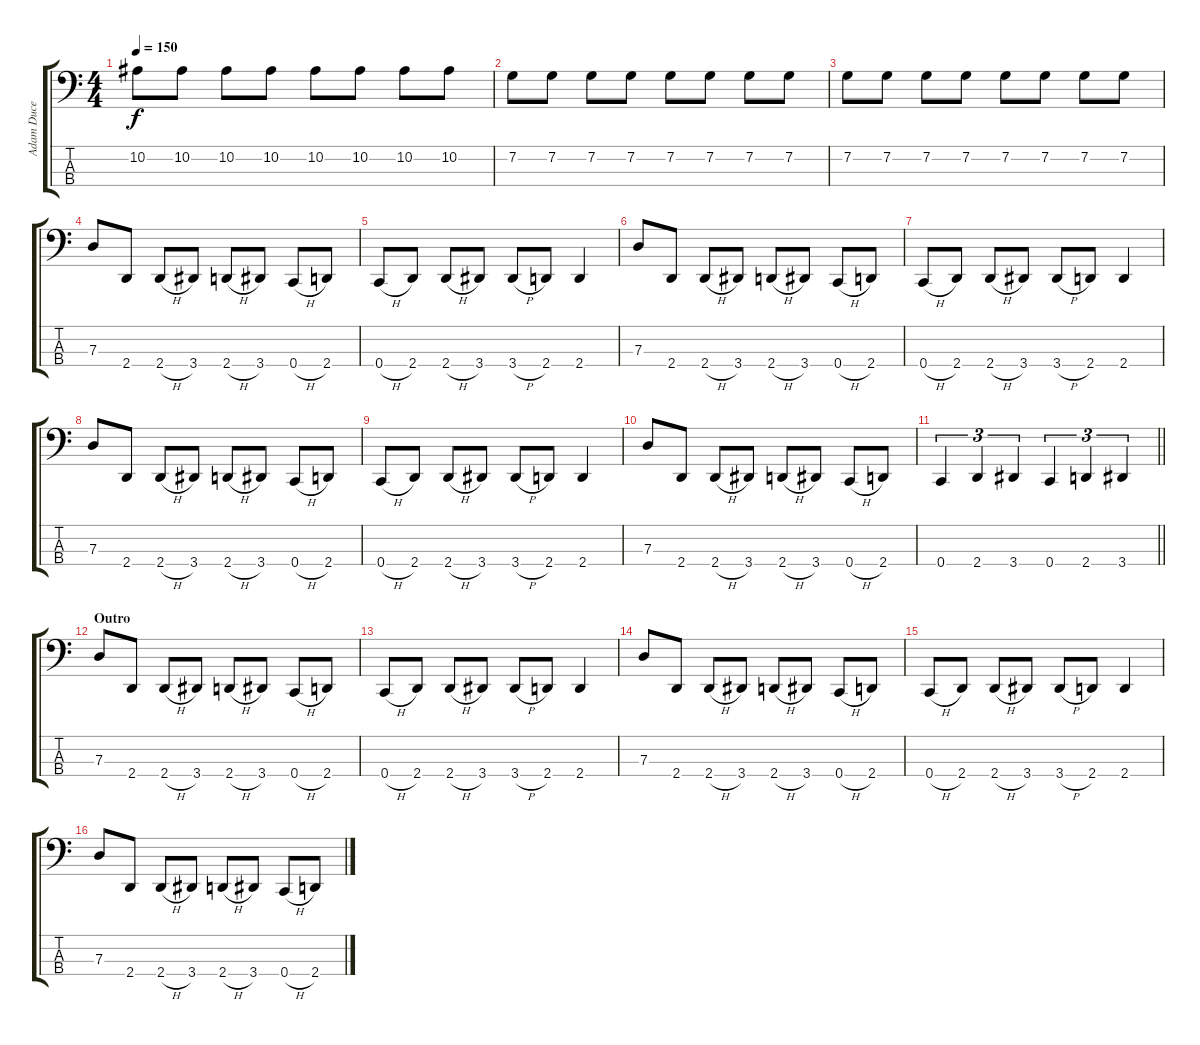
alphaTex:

\track ("Adam Duce" "Adam Duce") {instrument electricbasspick}
\staff {score tabs}
\tuning (F2 C2 G1 C1) {hide}
\ts (4 4)
\tempo 150
\clef f4
\ks c
10.2.8{dy f} 10.2.8 10.2.8 10.2.8 10.2.8 10.2.8 10.2.8 10.2.8 |
7.2.8 7.2.8 7.2.8 7.2.8 7.2.8 7.2.8 7.2.8 7.2.8 |
7.2.8 7.2.8 7.2.8 7.2.8 7.2.8 7.2.8 7.2.8 7.2.8 |
7.3.8 2.4.8 2.4{h}.8 3.4.8 2.4{h}.8 3.4.8 0.4{h}.8 2.4.8 |
0.4{h}.8 2.4.8 2.4{h}.8 3.4.8 3.4{h}.8 2.4.8 2.4.4 |
7.3.8 2.4.8 2.4{h}.8 3.4.8 2.4{h}.8 3.4.8 0.4{h}.8 2.4.8 |
0.4{h}.8 2.4.8 2.4{h}.8 3.4.8 3.4{h}.8 2.4.8 2.4.4 |
7.3.8 2.4.8 2.4{h}.8 3.4.8 2.4{h}.8 3.4.8 0.4{h}.8 2.4.8 |
0.4{h}.8 2.4.8 2.4{h}.8 3.4.8 3.4{h}.8 2.4.8 2.4.4 |
7.3.8 2.4.8 2.4{h}.8 3.4.8 2.4{h}.8 3.4.8 0.4{h}.8 2.4.8 |
\barLineRight lightlight
0.4.4{tu (3 2)} 2.4.4{tu (3 2)} 3.4.4{tu (3 2)} 0.4.4{tu (3 2)} 2.4.4{tu (3 2)} 3.4.4{tu (3 2)} |
\section ("" "Outro")
7.3.8 2.4.8 2.4{h}.8 3.4.8 2.4{h}.8 3.4.8 0.4{h}.8 2.4.8 |
0.4{h}.8 2.4.8 2.4{h}.8 3.4.8 3.4{h}.8 2.4.8 2.4.4 |
7.3.8 2.4.8 2.4{h}.8 3.4.8 2.4{h}.8 3.4.8 0.4{h}.8 2.4.8 |
0.4{h}.8 2.4.8 2.4{h}.8 3.4.8 3.4{h}.8 2.4.8 2.4.4 |
7.3.8 2.4.8 2.4{h}.8 3.4.8 2.4{h}.8 3.4.8 0.4{h}.8 2.4.8
